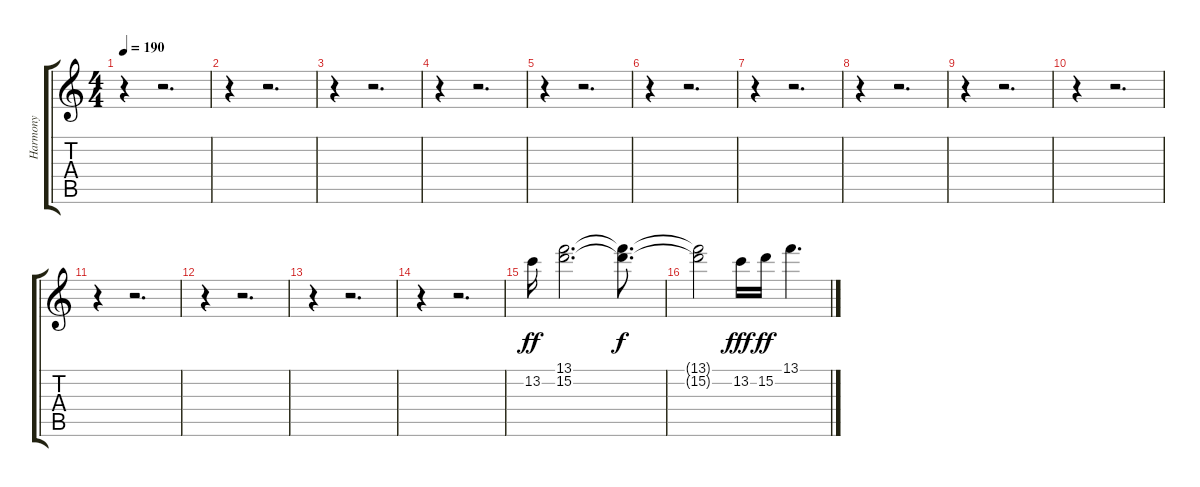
\track ("Harmony" "Harmony") {instrument rockorgan}
\staff {score tabs}
\tuning (E5 B4 G4 D4 A3 E3) {hide}
\ts (4 4)
\tempo 190
\clef g2
\ks c
r.4{dy ff} r.2{d} |
r.4 r.2{d} |
r.4 r.2{d} |
r.4 r.2{d} |
r.4 r.2{d} |
r.4 r.2{d} |
r.4 r.2{d} |
r.4 r.2{d} |
r.4 r.2{d} |
r.4 r.2{d} |
r.4 r.2{d} |
r.4 r.2{d} |
r.4 r.2{d} |
r.4 r.2{d} |
13.2.16 (13.1 15.2).2{d} (13.1{t} 15.2{t}).8{d dy f} |
(13.1{t} 15.2{t}).2 13.2.16{dy fff} 15.2.16{dy ff} 13.1.4{d}
